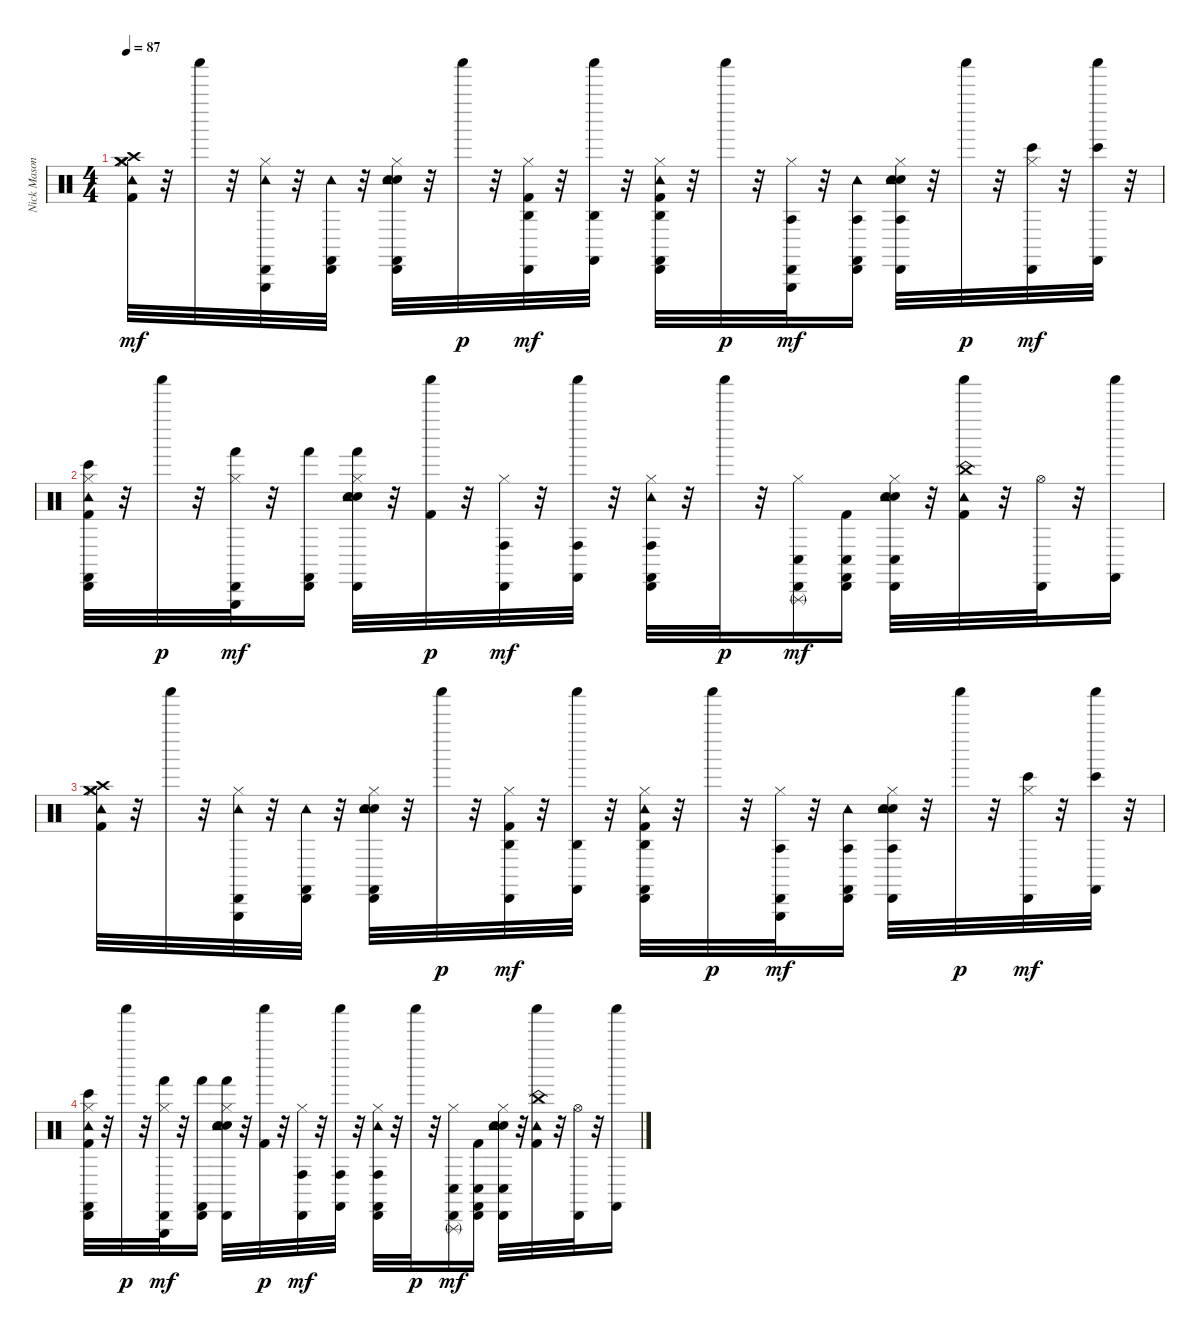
\track ("Nick Mason (Drums)" "Nick Mason") {instrument percussion}
\staff {score}
\articulation defaults
\ts (4 4)
\tempo 87
\clef neutral
\ks c
("Hi-Hat (closed)" "Kick (hit) 2" "Tambourine (hit)" "Crash high (hit)" "Crash medium (hit)" "Hi-Hat (closed)").32{dy mf} r.32 "Shaker (hit)".32 r.32 ("Hi-Hat (closed)" "Tambourine (hit)" "Cabasa (hit)" "Triangle (hit)").32 r.32 ("Tambourine (hit)" "Cabasa (hit)" "Castanets (hit)").32 r.32 ("Electric Snare (hit)" "Hi-Hat (closed)" "Snare (hit) 2" "Tambourine (hit)" "Cabasa (hit)" "Castanets (hit)").32 r.32 "Shaker (hit)".32{dy p} r.32 ("Hi-Hat (closed)" "Kick (hit) 2" "Agogo high (hit)" "Cabasa (hit)").32{dy mf} r.32 ("Agogo high (hit)" "Shaker (hit)" "Castanets (hit)").32 r.32 ("Hi-Hat (closed)" "Kick (hit) 2" "Agogo high (hit)" "Cabasa (hit)" "Tambourine (hit)" "Castanets (hit)").32 r.32 "Shaker (hit)".32{dy p} r.32 ("Hi-Hat (closed)" "Agogo tow (hit)" "Cabasa (hit)" "Triangle (hit)").32{dy mf} r.32 ("Agogo tow (hit)" "Cabasa (hit)" "Tambourine (hit)" "Castanets (hit)").16 ("Electric Snare (hit)" "Hi-Hat (closed)" "Snare (hit) 2" "Agogo tow (hit)" "Tambourine (hit)" "Cabasa (hit)").32 r.32 "Shaker (hit)".32{dy p} r.32 ("Hi-Hat (closed)" "Bongo High (hit)" "Cabasa (hit)").32{dy mf} r.32 ("Bongo High (hit)" "Shaker (hit)" "Castanets (hit)").32 r.32 |
("Hi-Hat (closed)" "Kick (hit) 2" "Bongo High (hit)" "Cabasa (hit)" "Tambourine (hit)" "Castanets (hit)").32 r.32 "Shaker (hit)".32{dy p} r.32 ("Hi-Hat (closed)" "Hand (hit)" "Cabasa (hit)" "Triangle (hit)").32{dy mf} r.32 ("Hand (hit)" "Cabasa (hit)" "Castanets (hit)").16 ("Electric Snare (hit)" "Hi-Hat (closed)" "Snare (hit) 2" "Hand (hit)" "Cabasa (hit)" "Tambourine (hit)").32 r.32 ("Kick (hit) 2" "Shaker (hit)").32{dy p} r.32 ("Hi-Hat (closed)" "Conga high (hit)" "Cabasa (hit)").32{dy mf} r.32 ("Conga high (hit)" "Shaker (hit)" "Castanets (hit)").32 r.32 ("Hi-Hat (closed)" "Conga high (hit)" "Cabasa (hit)" "Tambourine (hit)" "Castanets (hit)").32 r.32 "Shaker (hit)".32{dy p} r.32 ("Hi-Hat (closed)" "Conga low (hit)" "Cabasa (hit)" "Triangle (rnute)").16{dy mf} ("Kick (hit) 2" "Conga low (hit)" "Cabasa (hit)" "Castanets (hit)").16 ("Electric Snare (hit)" "Hi-Hat (closed)" "Snare (hit) 2" "Conga low (hit)" "Cabasa (hit)" "Tambourine (hit)").32 r.32 ("Kick (hit) 2" "Tambourine (hit)" "Shaker (hit)" "China (hit)").32 r.32 ("Hi-Hat (open)" "Cabasa (hit)").32 r.32 ("Shaker (hit)" "Castanets (hit)").16 |
("Hi-Hat (closed)" "Kick (hit) 2" "Tambourine (hit)" "Crash high (hit)" "Crash medium (hit)" "Hi-Hat (closed)").32 r.32 "Shaker (hit)".32 r.32 ("Hi-Hat (closed)" "Tambourine (hit)" "Cabasa (hit)" "Triangle (hit)").32 r.32 ("Tambourine (hit)" "Cabasa (hit)" "Castanets (hit)").32 r.32 ("Electric Snare (hit)" "Hi-Hat (closed)" "Snare (hit) 2" "Tambourine (hit)" "Cabasa (hit)" "Castanets (hit)").32 r.32 "Shaker (hit)".32{dy p} r.32 ("Hi-Hat (closed)" "Kick (hit) 2" "Agogo high (hit)" "Cabasa (hit)").32{dy mf} r.32 ("Agogo high (hit)" "Shaker (hit)" "Castanets (hit)").32 r.32 ("Hi-Hat (closed)" "Kick (hit) 2" "Agogo high (hit)" "Cabasa (hit)" "Tambourine (hit)" "Castanets (hit)").32 r.32 "Shaker (hit)".32{dy p} r.32 ("Hi-Hat (closed)" "Agogo tow (hit)" "Cabasa (hit)" "Triangle (hit)").32{dy mf} r.32 ("Agogo tow (hit)" "Cabasa (hit)" "Tambourine (hit)" "Castanets (hit)").16 ("Electric Snare (hit)" "Hi-Hat (closed)" "Snare (hit) 2" "Agogo tow (hit)" "Tambourine (hit)" "Cabasa (hit)").32 r.32 "Shaker (hit)".32{dy p} r.32 ("Hi-Hat (closed)" "Bongo High (hit)" "Cabasa (hit)").32{dy mf} r.32 ("Bongo High (hit)" "Shaker (hit)" "Castanets (hit)").32 r.32 |
("Hi-Hat (closed)" "Kick (hit) 2" "Bongo High (hit)" "Cabasa (hit)" "Tambourine (hit)" "Castanets (hit)").32 r.32 "Shaker (hit)".32{dy p} r.32 ("Hi-Hat (closed)" "Hand (hit)" "Cabasa (hit)" "Triangle (hit)").32{dy mf} r.32 ("Hand (hit)" "Cabasa (hit)" "Castanets (hit)").16 ("Electric Snare (hit)" "Hi-Hat (closed)" "Snare (hit) 2" "Hand (hit)" "Cabasa (hit)" "Tambourine (hit)").32 r.32 ("Kick (hit) 2" "Shaker (hit)").32{dy p} r.32 ("Hi-Hat (closed)" "Conga high (hit)" "Cabasa (hit)").32{dy mf} r.32 ("Conga high (hit)" "Shaker (hit)" "Castanets (hit)").32 r.32 ("Hi-Hat (closed)" "Conga high (hit)" "Cabasa (hit)" "Tambourine (hit)" "Castanets (hit)").32 r.32 "Shaker (hit)".32{dy p} r.32 ("Hi-Hat (closed)" "Conga low (hit)" "Cabasa (hit)" "Triangle (rnute)").16{dy mf} ("Kick (hit) 2" "Conga low (hit)" "Cabasa (hit)" "Castanets (hit)").16 ("Electric Snare (hit)" "Hi-Hat (closed)" "Snare (hit) 2" "Conga low (hit)" "Cabasa (hit)" "Tambourine (hit)").32 r.32 ("Kick (hit) 2" "Tambourine (hit)" "Shaker (hit)" "China (hit)").32 r.32 ("Hi-Hat (open)" "Cabasa (hit)").32 r.32 ("Shaker (hit)" "Castanets (hit)").16
